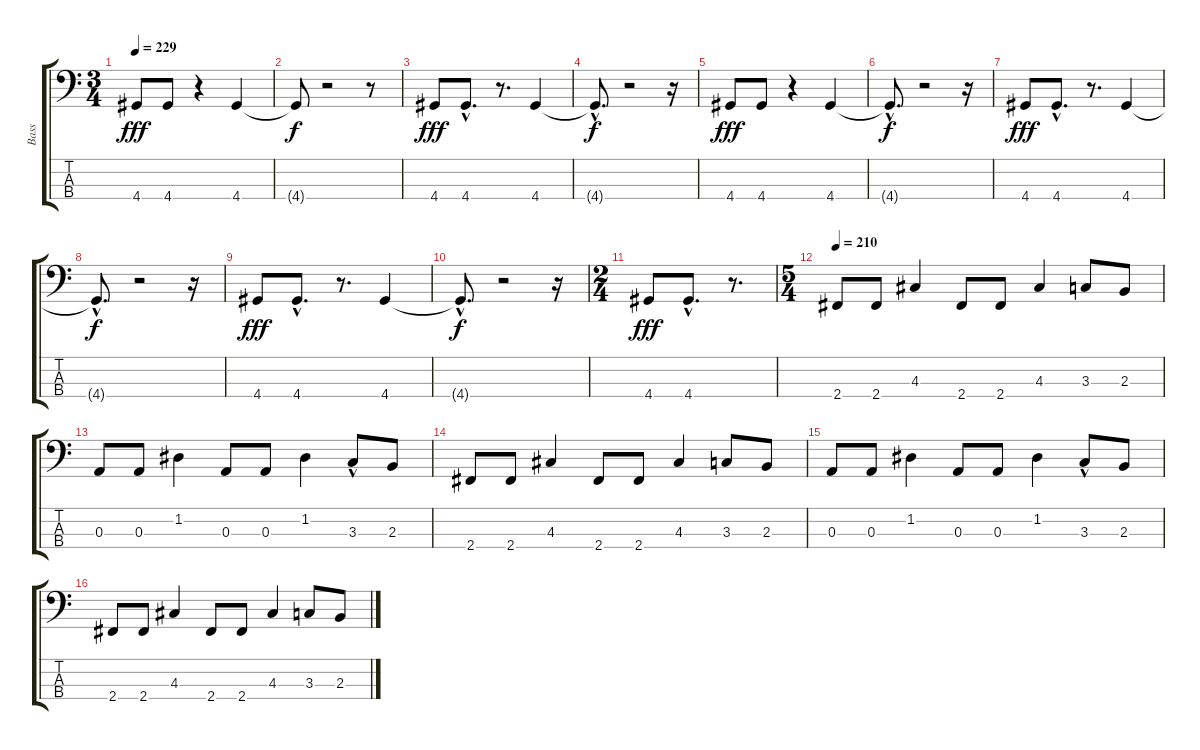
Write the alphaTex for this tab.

\track ("Bass" "Bass") {instrument electricbasspick}
\staff {score tabs}
\tuning (G2 D2 A1 E1) {hide}
\ts (3 4)
\tempo 229
\clef f4
\ks c
4.4.8{dy fff} 4.4.8 r.4 4.4.4 |
4.4{t}.8{dy f} r.2 r.8 |
4.4.8{dy fff} 4.4{hac}.8{d} r.8{d} 4.4.4 |
4.4{hac t}.8{d dy f} r.2 r.16 |
4.4.8{dy fff} 4.4.8 r.4 4.4.4 |
4.4{hac t}.8{d dy f} r.2 r.16 |
4.4.8{dy fff} 4.4{hac}.8{d} r.8{d} 4.4.4 |
4.4{hac t}.8{d dy f} r.2 r.16 |
4.4.8{dy fff} 4.4{hac}.8{d} r.8{d} 4.4.4 |
4.4{hac t}.8{d dy f} r.2 r.16 |
\ts (2 4)
4.4.8{dy fff} 4.4{hac}.8{d} r.8{d} |
\ts (5 4)
\tempo 210
2.4.8 2.4.8 4.3.4 2.4.8 2.4.8 4.3.4 3.3.8 2.3.8 |
0.3.8 0.3.8 1.2.4 0.3.8 0.3.8 1.2.4 3.3{hac}.8 2.3.8 |
2.4.8 2.4.8 4.3.4 2.4.8 2.4.8 4.3.4 3.3.8 2.3.8 |
0.3.8 0.3.8 1.2.4 0.3.8 0.3.8 1.2.4 3.3{hac}.8 2.3.8 |
2.4.8 2.4.8 4.3.4 2.4.8 2.4.8 4.3.4 3.3.8 2.3.8
